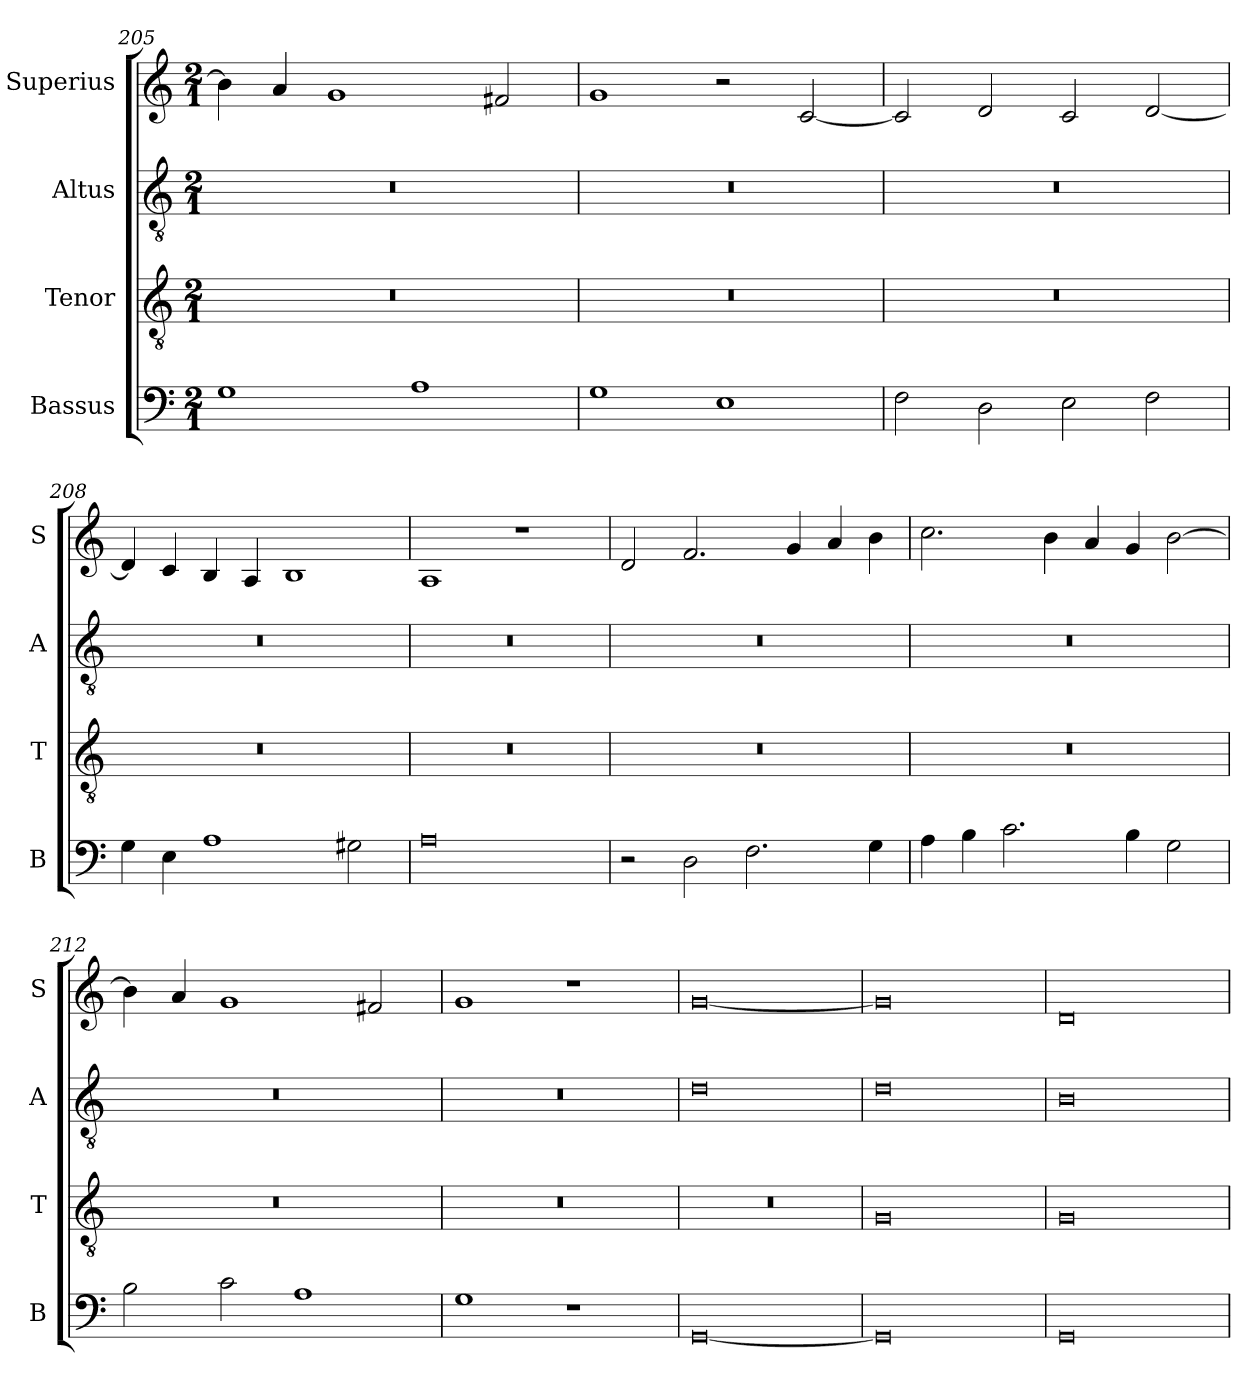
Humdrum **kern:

**kern	**kern	**kern	**kern
*part4	*part3	*part2	*part1
*staff4	*staff3	*staff2	*staff1
*I"Bassus	*I"Tenor	*I"Altus	*I"Superius
*I'B	*I'T	*I'A	*I'S
*clefF4	*clefGv2	*clefGv2	*clefG2
*k[]	*k[]	*k[]	*k[]
*M2/1	*M2/1	*M2/1	*M2/1
=205	=205	=205	=205
1G	0r	0r	4b-\]
.	.	.	4a/
.	.	.	1g
1A	.	.	.
.	.	.	2f#X/
=206	=206	=206	=206
1G	0r	0r	1g
1E	.	.	2r
.	.	.	[2c/
=207	=207	=207	=207
2F\	0r	0r	2c/]
2D\	.	.	2d/
2E\	.	.	2c/
2F\	.	.	[2d/
=208	=208	=208	=208
4G\	0r	0r	4d/]
4E\	.	.	4c/
1A	.	.	4B/
.	.	.	4A/
.	.	.	1B
2G#X\	.	.	.
=209	=209	=209	=209
0A	0r	0r	1A
.	.	.	1r
=210	=210	=210	=210
2r	0r	0r	2d/
2D\	.	.	2.f/
2.F\	.	.	.
.	.	.	4g/
.	.	.	4a/
4G\	.	.	4b\
=211	=211	=211	=211
4A\	0r	0r	2.cc\
4B\	.	.	.
2.c\	.	.	.
.	.	.	4b\
.	.	.	4a/
4B\	.	.	4g/
2G\	.	.	[2b\
=212	=212	=212	=212
2B\	0r	0r	4b\]
.	.	.	4a/
2c\	.	.	1g
1A	.	.	.
.	.	.	2f#X/
=213	=213	=213	=213
1G	0r	0r	1g
1r	.	.	1r
=214	=214	=214	=214
[0GG	0r	0d	[0g
=215	=215	=215	=215
0GG]	0G	0d	0g]
=216	=216	=216	=216
0GG	0G	0B	0d
=	=	=	=
*-	*-	*-	*-
